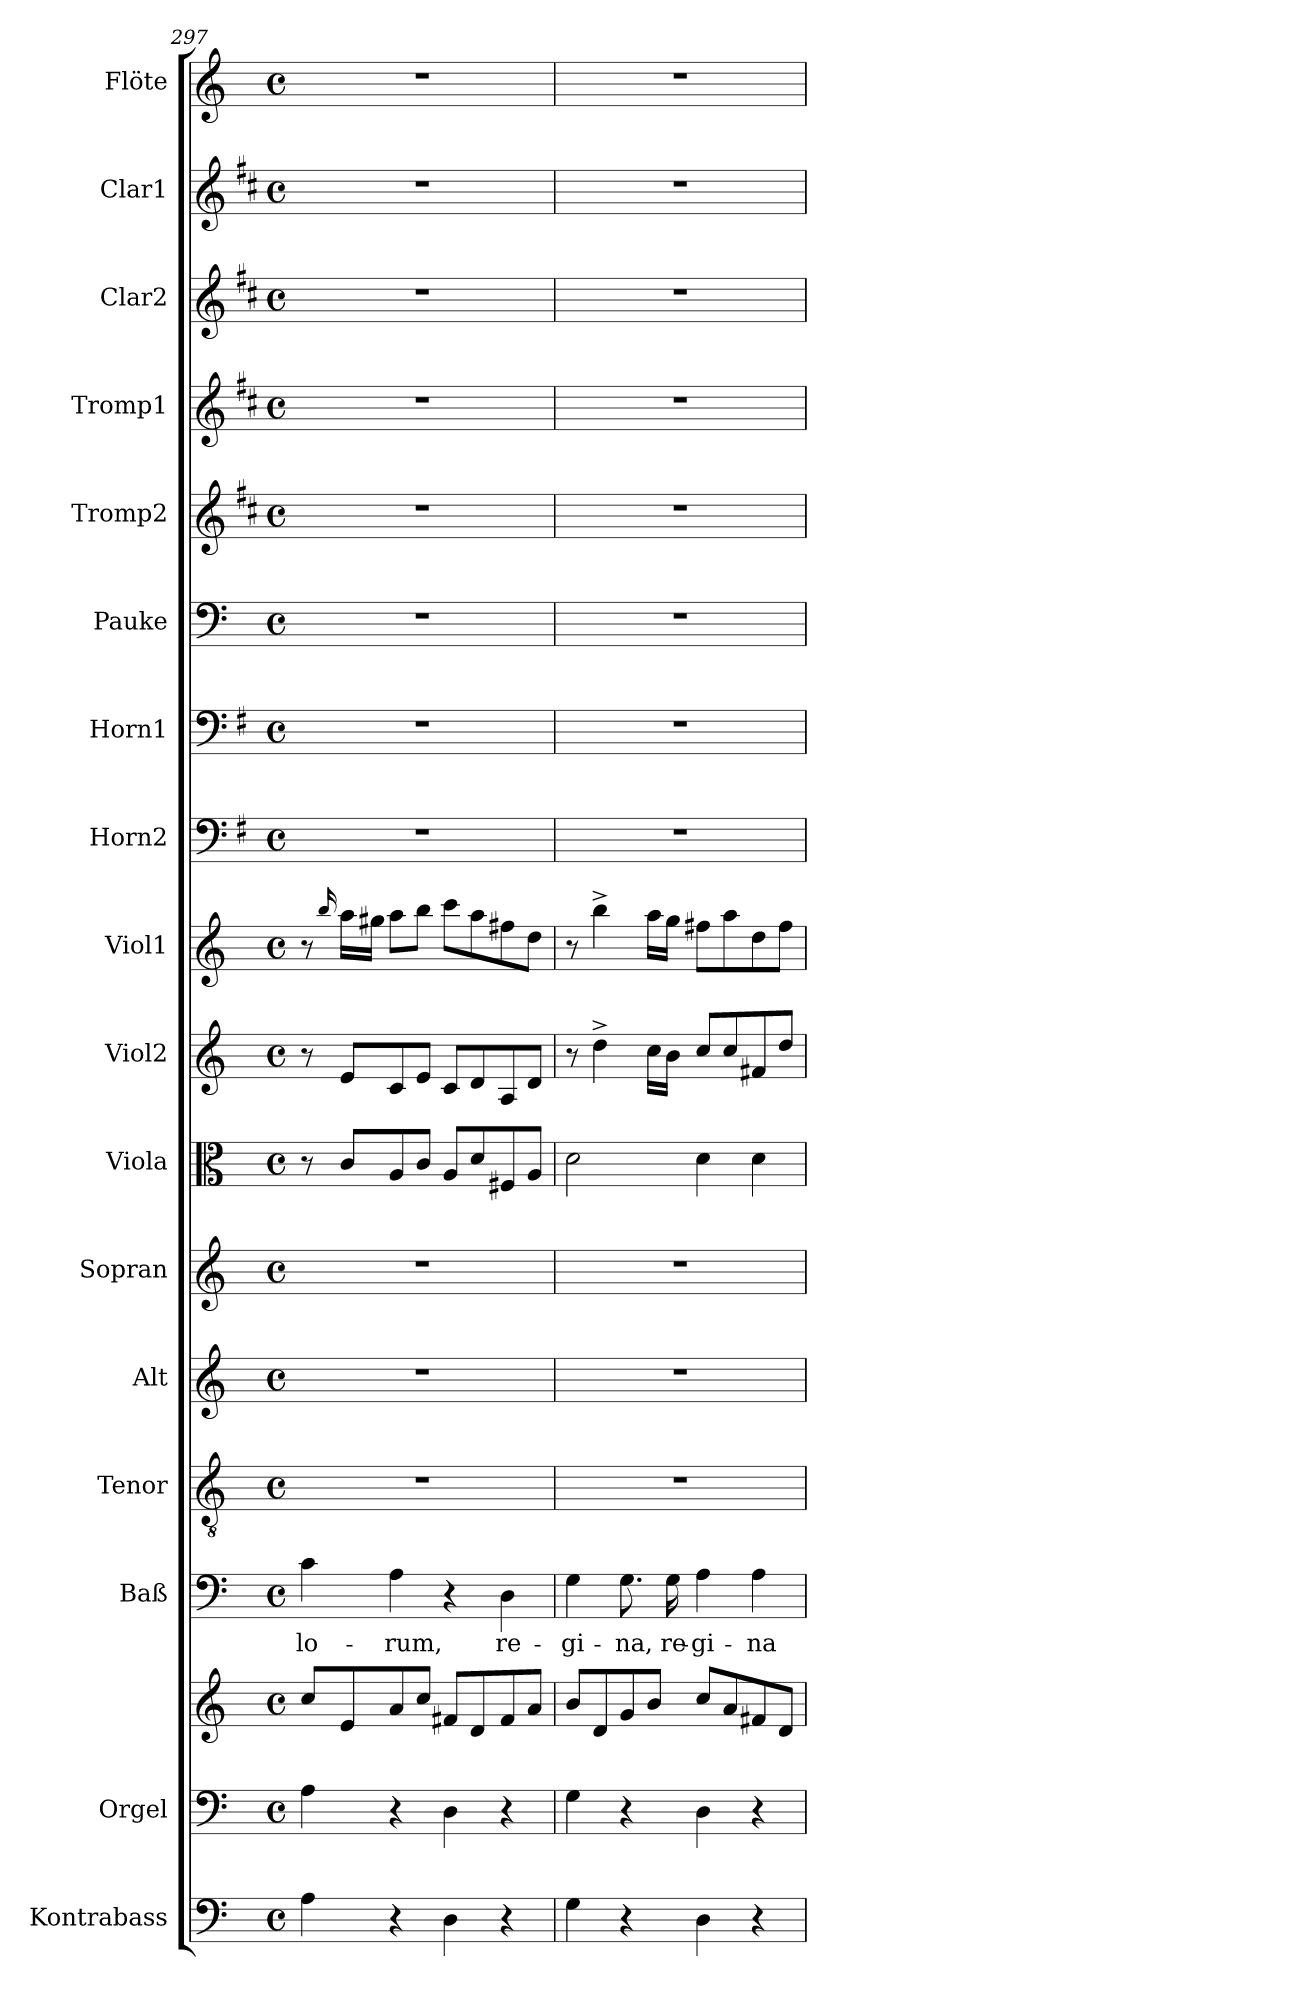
**kern	**kern	**kern	**kern	**text	**kern	**kern	**kern	**kern	**kern	**kern	**kern	**kern	**kern	**kern	**kern	**kern	**kern	**kern
*part17	*part16	*part16	*part15	*part15	*part14	*part13	*part12	*part11	*part10	*part9	*part8	*part7	*part6	*part5	*part4	*part3	*part2	*part1
*staff18	*staff17	*staff16	*staff15	*staff15	*staff14	*staff13	*staff12	*staff11	*staff10	*staff9	*staff8	*staff7	*staff6	*staff5	*staff4	*staff3	*staff2	*staff1
*I"Kontrabass	*I"Orgel	*	*I"Baß	*	*I"Tenor	*I"Alt	*I"Sopran	*I"Viola	*I"Viol2	*I"Viol1	*I"Horn2	*I"Horn1	*I"Pauke	*I"Tromp2	*I"Tromp1	*I"Clar2	*I"Clar1	*I"Flöte
*I'Kb	*	*	*I'B	*	*I'T	*I'A	*I'S	*I'Vla	*I'Vl2	*I'Vl1	*I'Hr2	*I'Hr1	*I'Pk	*I'Tr2	*I'Tr1	*I'Cl2	*I'Cl1	*I'Fl
*clefF4	*clefF4	*clefG2	*clefF4	*	*clefGv2	*clefG2	*clefG2	*clefC3	*clefG2	*clefG2	*clefF4	*clefF4	*clefF4	*clefG2	*clefG2	*clefG2	*clefG2	*clefG2
*ITrd7c12	*	*	*	*	*	*	*	*	*	*	*ITrd4c7	*ITrd4c7	*	*ITrd1c2	*ITrd1c2	*ITrd1c2	*ITrd1c2	*
*k[]	*k[]	*k[]	*k[]	*	*k[]	*k[]	*k[]	*k[]	*k[]	*k[]	*k[]	*k[]	*k[]	*k[]	*k[]	*k[]	*k[]	*k[]
*C:	*C:	*C:	*C:	*	*C:	*C:	*C:	*C:	*C:	*C:	*C:	*C:	*C:	*C:	*C:	*C:	*C:	*C:
*M4/4	*M4/4	*M4/4	*M4/4	*	*M4/4	*M4/4	*M4/4	*M4/4	*M4/4	*M4/4	*M4/4	*M4/4	*M4/4	*M4/4	*M4/4	*M4/4	*M4/4	*M4/4
*met(c)	*met(c)	*met(c)	*met(c)	*	*met(c)	*met(c)	*met(c)	*met(c)	*met(c)	*met(c)	*met(c)	*met(c)	*met(c)	*met(c)	*met(c)	*met(c)	*met(c)	*met(c)
=297	=297	=297	=297	=297	=297	=297	=297	=297	=297	=297	=297	=297	=297	=297	=297	=297	=297	=297
!	!	!	!	!LO:LY:b	!	!	!	!	!	!	!	!	!	!	!	!	!	!
4AA\	4A\	8cc/L	4c\	-lo-	1r	1r	1r	8r	8r	8r	1r	1r	1r	1r	1r	1r	1r	1r
.	.	.	.	.	.	.	.	.	.	16qqbb/	.	.	.	.	.	.	.	.
.	.	8e/	.	.	.	.	.	8c/L	8e/L	16aa\LL	.	.	.	.	.	.	.	.
.	.	.	.	.	.	.	.	.	.	16gg#X\JJ	.	.	.	.	.	.	.	.
!	!	!	!	!LO:LY:b	!	!	!	!	!	!	!	!	!	!	!	!	!	!
4r	4r	8a/	4A\	-rum,	.	.	.	8A/	8c/	8aa\L	.	.	.	.	.	.	.	.
.	.	8cc/J	.	.	.	.	.	8c/J	8e/J	8bb\J	.	.	.	.	.	.	.	.
4DD\	4D\	8f#X/L	4r	.	.	.	.	8A/L	8c/L	8ccc\L	.	.	.	.	.	.	.	.
.	.	8d/	.	.	.	.	.	8d/	8d/	8aa\	.	.	.	.	.	.	.	.
!	!	!	!	!LO:LY:b	!	!	!	!	!	!	!	!	!	!	!	!	!	!
4r	4r	8f#/	4D\	re-	.	.	.	8F#X/	8A/	8ff#X\	.	.	.	.	.	.	.	.
.	.	8a/J	.	.	.	.	.	8A/J	8d/J	8dd\J	.	.	.	.	.	.	.	.
=298	=298	=298	=298	=298	=298	=298	=298	=298	=298	=298	=298	=298	=298	=298	=298	=298	=298	=298
!	!	!	!	!LO:LY:b	!	!	!	!	!	!	!	!	!	!	!	!	!	!
4GG\	4G\	8b/L	4G\	-gi-	1r	1r	1r	2d\	8r	8r	1r	1r	1r	1r	1r	1r	1r	1r
.	.	8d/	.	.	.	.	.	.	4dd^>\	4bb^>\	.	.	.	.	.	.	.	.
!	!	!	!	!LO:LY:b	!	!	!	!	!	!	!	!	!	!	!	!	!	!
4r	4r	8g/	8.G\	-na,	.	.	.	.	.	.	.	.	.	.	.	.	.	.
.	.	8b/J	.	.	.	.	.	.	16cc\LL	16aa\LL	.	.	.	.	.	.	.	.
!	!	!	!	!LO:LY:b	!	!	!	!	!	!	!	!	!	!	!	!	!	!
.	.	.	16G\	re-	.	.	.	.	16b\JJ	16gg\JJ	.	.	.	.	.	.	.	.
!	!	!	!	!LO:LY:b	!	!	!	!	!	!	!	!	!	!	!	!	!	!
4DD\	4D\	8cc/L	4A\	-gi-	.	.	.	4d\	8cc/L	8ff#X\L	.	.	.	.	.	.	.	.
.	.	8a/	.	.	.	.	.	.	8cc/	8aa\	.	.	.	.	.	.	.	.
!	!	!	!	!LO:LY:b	!	!	!	!	!	!	!	!	!	!	!	!	!	!
4r	4r	8f#X/	4A\	-na	.	.	.	4d\	8f#X/	8dd\	.	.	.	.	.	.	.	.
.	.	8d/J	.	.	.	.	.	.	8dd/J	8ff#\J	.	.	.	.	.	.	.	.
=	=	=	=	=	=	=	=	=	=	=	=	=	=	=	=	=	=	=
*-	*-	*-	*-	*-	*-	*-	*-	*-	*-	*-	*-	*-	*-	*-	*-	*-	*-	*-
